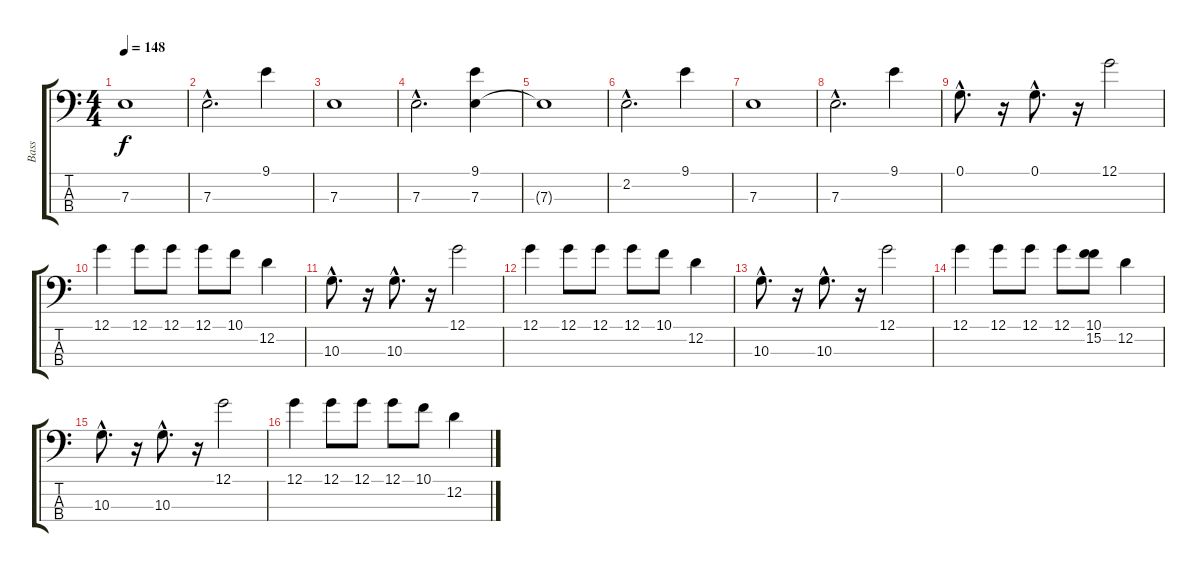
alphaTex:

\track ("Bass" "Bass") {instrument fretlessbass}
\staff {score tabs}
\tuning (G2 D2 A1 E1) {hide}
\ts (4 4)
\tempo 148
\clef f4
\ks c
7.3.1{dy f} |
7.3{hac}.2{d} 9.1.4 |
7.3.1 |
7.3{hac}.2{d} (9.1 7.3).4 |
7.3{t}.1 |
2.2{hac}.2{d} 9.1.4 |
7.3.1 |
7.3{hac}.2{d} 9.1.4 |
0.1{hac}.8{d} r.16 0.1{hac}.8{d} r.16 12.1.2 |
12.1.4 12.1.8 12.1.8 12.1.8 10.1.8 12.2.4 |
10.3{hac}.8{d} r.16 10.3{hac}.8{d} r.16 12.1.2 |
12.1.4 12.1.8 12.1.8 12.1.8 10.1.8 12.2.4 |
10.3{hac}.8{d} r.16 10.3{hac}.8{d} r.16 12.1.2 |
12.1.4 12.1.8 12.1.8 12.1.8 (10.1 15.2).8 12.2.4 |
10.3{hac}.8{d} r.16 10.3{hac}.8{d} r.16 12.1.2 |
12.1.4 12.1.8 12.1.8 12.1.8 10.1.8 12.2.4
